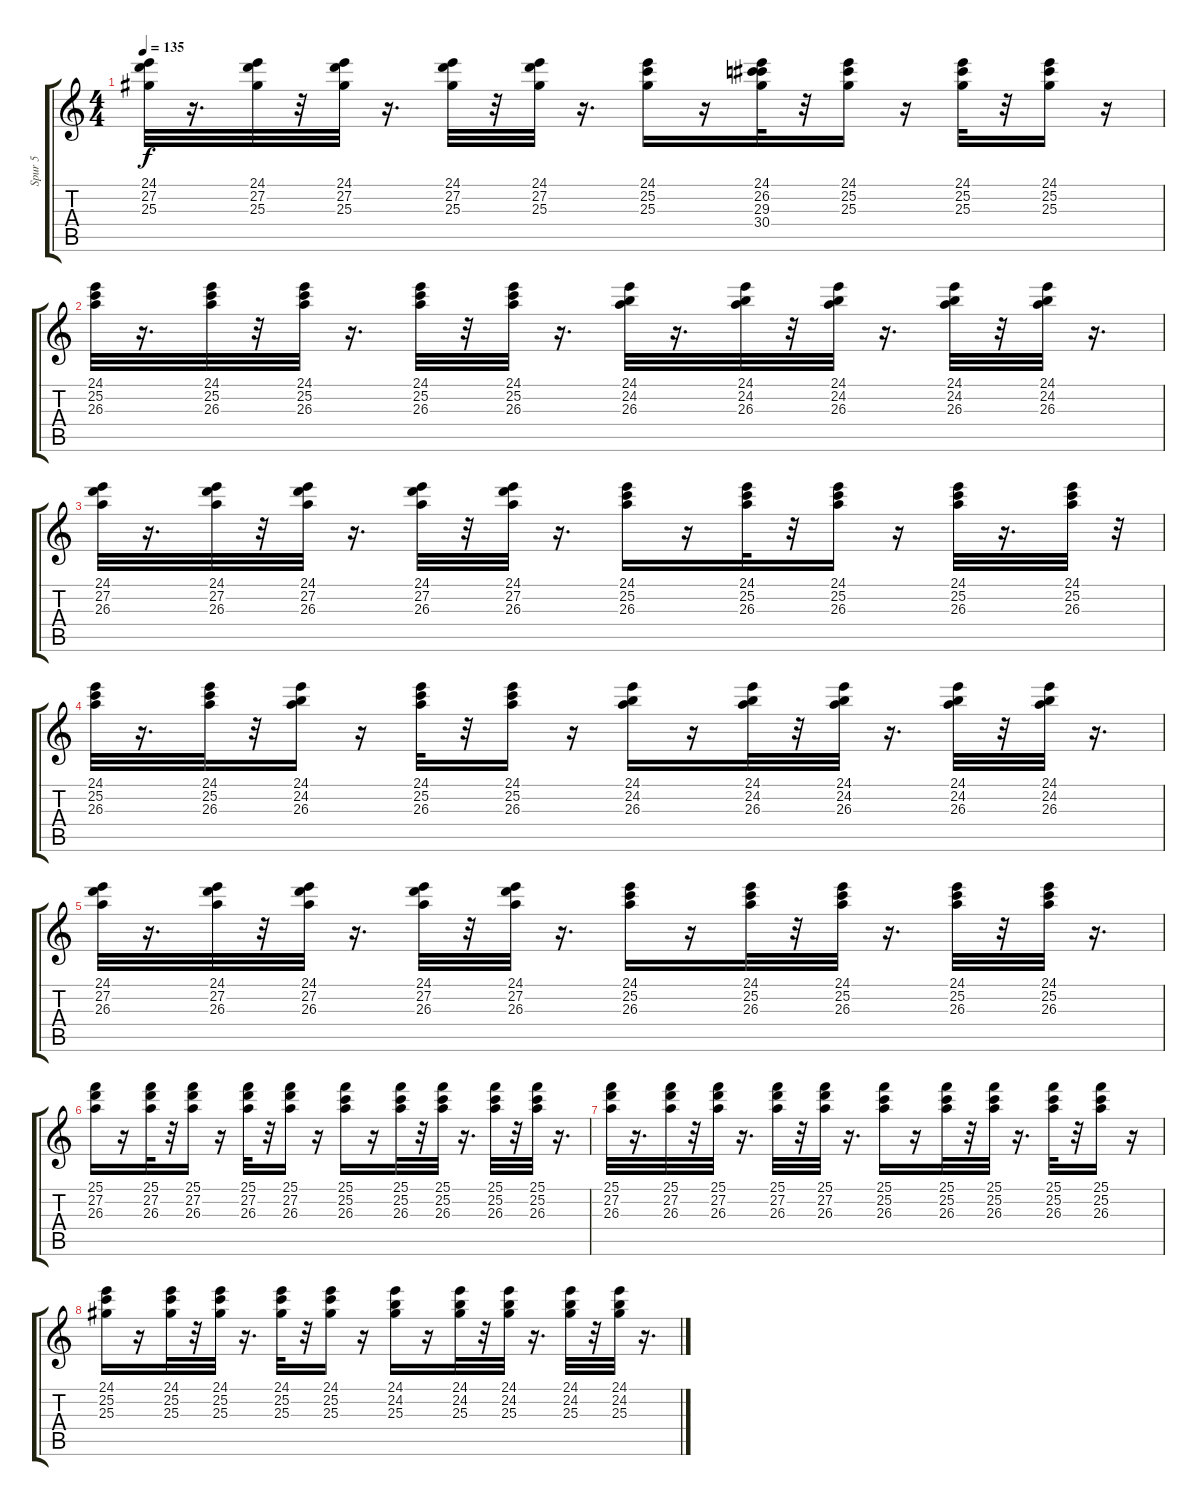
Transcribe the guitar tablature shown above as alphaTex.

\track ("Spur 5" "Spur 5") {instrument drawbarorgan}
\staff {score tabs}
\tuning (E4 B3 G3 D3 A2 E2) {hide}
\ts (4 4)
\tempo 135
\clef g2
\ks c
(24.1 27.2 25.3).32{dy f} r.16{d} (24.1 27.2 25.3).32 r.32 (24.1 27.2 25.3).32 r.16{d} (24.1 27.2 25.3).32 r.32 (24.1 27.2 25.3).32 r.16{d} (24.1 25.2 25.3).16 r.16 (24.1 26.2 29.3 30.4).32 r.32 (24.1 25.2 25.3).16 r.16 (24.1 25.2 25.3).32 r.32 (24.1 25.2 25.3).16 r.16 |
(24.1 25.2 26.3).32 r.16{d} (24.1 25.2 26.3).32 r.32 (24.1 25.2 26.3).32 r.16{d} (24.1 25.2 26.3).32 r.32 (24.1 25.2 26.3).32 r.16{d} (24.1 24.2 26.3).32 r.16{d} (24.1 24.2 26.3).32 r.32 (24.1 24.2 26.3).32 r.16{d} (24.1 24.2 26.3).32 r.32 (24.1 24.2 26.3).32 r.16{d} |
(24.1 27.2 26.3).32 r.16{d} (24.1 27.2 26.3).32 r.32 (24.1 27.2 26.3).32 r.16{d} (24.1 27.2 26.3).32 r.32 (24.1 27.2 26.3).32 r.16{d} (24.1 25.2 26.3).16 r.16 (24.1 25.2 26.3).32 r.32 (24.1 25.2 26.3).16 r.16 (24.1 25.2 26.3).32 r.16{d} (24.1 25.2 26.3).32 r.32 |
(24.1 25.2 26.3).32 r.16{d} (24.1 25.2 26.3).32 r.32 (24.1 24.2 26.3).16 r.16 (24.1 25.2 26.3).32 r.32 (24.1 25.2 26.3).16 r.16 (24.1 24.2 26.3).16 r.16 (24.1 24.2 26.3).32 r.32 (24.1 24.2 26.3).32 r.16{d} (24.1 24.2 26.3).32 r.32 (24.1 24.2 26.3).32 r.16{d} |
(24.1 27.2 26.3).32 r.16{d} (24.1 27.2 26.3).32 r.32 (24.1 27.2 26.3).32 r.16{d} (24.1 27.2 26.3).32 r.32 (24.1 27.2 26.3).32 r.16{d} (24.1 25.2 26.3).16 r.16 (24.1 25.2 26.3).32 r.32 (24.1 25.2 26.3).32 r.16{d} (24.1 25.2 26.3).32 r.32 (24.1 25.2 26.3).32 r.16{d} |
(25.1 27.2 26.3).16 r.16 (25.1 27.2 26.3).32 r.32 (25.1 27.2 26.3).16 r.16 (25.1 27.2 26.3).32 r.32 (25.1 27.2 26.3).16 r.16 (25.1 25.2 26.3).16 r.16 (25.1 25.2 26.3).32 r.32 (25.1 25.2 26.3).32 r.16{d} (25.1 25.2 26.3).32 r.32 (25.1 25.2 26.3).32 r.16{d} |
(25.1 27.2 26.3).32 r.16{d} (25.1 27.2 26.3).32 r.32 (25.1 27.2 26.3).32 r.16{d} (25.1 27.2 26.3).32 r.32 (25.1 27.2 26.3).32 r.16{d} (25.1 25.2 26.3).16 r.16 (25.1 25.2 26.3).32 r.32 (25.1 25.2 26.3).32 r.16{d} (25.1 25.2 26.3).32 r.32 (25.1 25.2 26.3).16 r.16 |
(24.1 25.2 25.3).16 r.16 (24.1 25.2 25.3).32 r.32 (24.1 25.2 25.3).32 r.16{d} (24.1 25.2 25.3).32 r.32 (24.1 25.2 25.3).16 r.16 (24.1 24.2 25.3).16 r.16 (24.1 24.2 25.3).32 r.32 (24.1 24.2 25.3).32 r.16{d} (24.1 24.2 25.3).32 r.32 (24.1 24.2 25.3).32 r.16{d}
